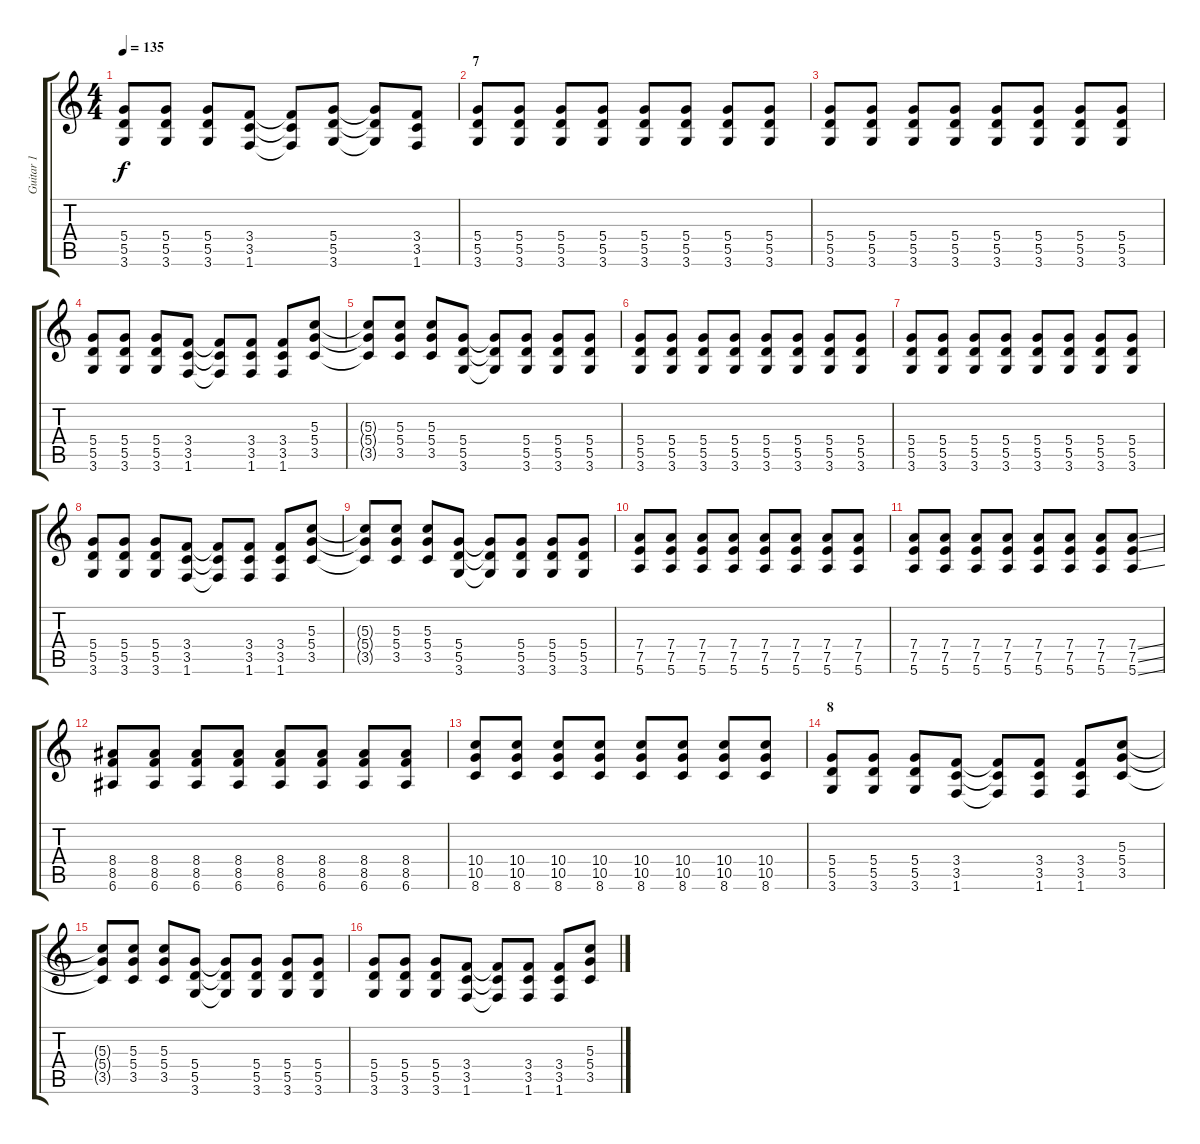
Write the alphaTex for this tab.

\track ("Guitar 1" "Guitar 1") {instrument distortionguitar}
\staff {score tabs}
\tuning (E4 B3 G3 D3 A2 E2) {hide}
\ts (4 4)
\tempo 135
\clef g2
\ks c
(5.4 5.5 3.6).8{dy f} (5.4 5.5 3.6).8 (5.4 5.5 3.6).8 (3.4 3.5 1.6).8 (3.4{t} 3.5{t} 1.6{t}).8 (5.4 5.5 3.6).8 (5.4{t} 5.5{t} 3.6{t}).8 (3.4 3.5 1.6).8 |
\section ("" "7")
(5.4 5.5 3.6).8 (5.4 5.5 3.6).8 (5.4 5.5 3.6).8 (5.4 5.5 3.6).8 (5.4 5.5 3.6).8 (5.4 5.5 3.6).8 (5.4 5.5 3.6).8 (5.4 5.5 3.6).8 |
(5.4 5.5 3.6).8 (5.4 5.5 3.6).8 (5.4 5.5 3.6).8 (5.4 5.5 3.6).8 (5.4 5.5 3.6).8 (5.4 5.5 3.6).8 (5.4 5.5 3.6).8 (5.4 5.5 3.6).8 |
(5.4 5.5 3.6).8 (5.4 5.5 3.6).8 (5.4 5.5 3.6).8 (3.4 3.5 1.6).8 (3.4{t} 3.5{t} 1.6{t}).8 (3.4 3.5 1.6).8 (3.4 3.5 1.6).8 (5.3 5.4 3.5).8 |
(5.3{t} 5.4{t} 3.5{t}).8 (5.3 5.4 3.5).8 (5.3 5.4 3.5).8 (5.4 5.5 3.6).8 (5.4{t} 5.5{t} 3.6{t}).8 (5.4 5.5 3.6).8 (5.4 5.5 3.6).8 (5.4 5.5 3.6).8 |
(5.4 5.5 3.6).8 (5.4 5.5 3.6).8 (5.4 5.5 3.6).8 (5.4 5.5 3.6).8 (5.4 5.5 3.6).8 (5.4 5.5 3.6).8 (5.4 5.5 3.6).8 (5.4 5.5 3.6).8 |
(5.4 5.5 3.6).8 (5.4 5.5 3.6).8 (5.4 5.5 3.6).8 (5.4 5.5 3.6).8 (5.4 5.5 3.6).8 (5.4 5.5 3.6).8 (5.4 5.5 3.6).8 (5.4 5.5 3.6).8 |
(5.4 5.5 3.6).8 (5.4 5.5 3.6).8 (5.4 5.5 3.6).8 (3.4 3.5 1.6).8 (3.4{t} 3.5{t} 1.6{t}).8 (3.4 3.5 1.6).8 (3.4 3.5 1.6).8 (5.3 5.4 3.5).8 |
(5.3{t} 5.4{t} 3.5{t}).8 (5.3 5.4 3.5).8 (5.3 5.4 3.5).8 (5.4 5.5 3.6).8 (5.4{t} 5.5{t} 3.6{t}).8 (5.4 5.5 3.6).8 (5.4 5.5 3.6).8 (5.4 5.5 3.6).8 |
(7.4 7.5 5.6).8 (7.4 7.5 5.6).8 (7.4 7.5 5.6).8 (7.4 7.5 5.6).8 (7.4 7.5 5.6).8 (7.4 7.5 5.6).8 (7.4 7.5 5.6).8 (7.4 7.5 5.6).8 |
(7.4 7.5 5.6).8 (7.4 7.5 5.6).8 (7.4 7.5 5.6).8 (7.4 7.5 5.6).8 (7.4 7.5 5.6).8 (7.4 7.5 5.6).8 (7.4 7.5 5.6).8 (7.4{ss} 7.5{ss} 5.6{ss}).8 |
(8.4 8.5 6.6).8 (8.4 8.5 6.6).8 (8.4 8.5 6.6).8 (8.4 8.5 6.6).8 (8.4 8.5 6.6).8 (8.4 8.5 6.6).8 (8.4 8.5 6.6).8 (8.4 8.5 6.6).8 |
(10.4 10.5 8.6).8 (10.4 10.5 8.6).8 (10.4 10.5 8.6).8 (10.4 10.5 8.6).8 (10.4 10.5 8.6).8 (10.4 10.5 8.6).8 (10.4 10.5 8.6).8 (10.4 10.5 8.6).8 |
\section ("" "8")
(5.4 5.5 3.6).8 (5.4 5.5 3.6).8 (5.4 5.5 3.6).8 (3.4 3.5 1.6).8 (3.4{t} 3.5{t} 1.6{t}).8 (3.4 3.5 1.6).8 (3.4 3.5 1.6).8 (5.3 5.4 3.5).8 |
(5.3{t} 5.4{t} 3.5{t}).8 (5.3 5.4 3.5).8 (5.3 5.4 3.5).8 (5.4 5.5 3.6).8 (5.4{t} 5.5{t} 3.6{t}).8 (5.4 5.5 3.6).8 (5.4 5.5 3.6).8 (5.4 5.5 3.6).8 |
(5.4 5.5 3.6).8 (5.4 5.5 3.6).8 (5.4 5.5 3.6).8 (3.4 3.5 1.6).8 (3.4{t} 3.5{t} 1.6{t}).8 (3.4 3.5 1.6).8 (3.4 3.5 1.6).8 (5.3 5.4 3.5).8
